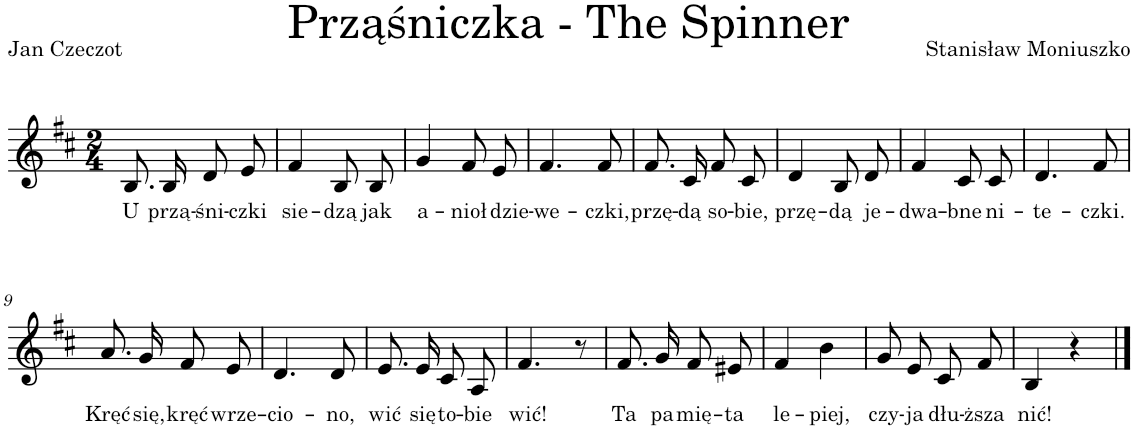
**kern	**text
*part1	*part1
*staff1	*staff1
*I"Baritone Saxophone	*
*I'Bar Sax	*
*clefG2	*
*Trd12c21	*
*k[f#c#]	*
*M2/4	*
=1	=1
!	!LO:LY:b
8.B/L	U
!	!LO:LY:b
16B/Jk	przą-
!	!LO:LY:b
8d/L	-śni-
!	!LO:LY:b
8e/J	-czki
=2	=2
!	!LO:LY:b
4f#/	sie-
!	!LO:LY:b
8B/L	-dzą
!	!LO:LY:b
8B/J	jak
=3	=3
!	!LO:LY:b
4g/	a-
!	!LO:LY:b
8f#/L	-nioł
!	!LO:LY:b
8e/J	dzie-
=4	=4
!	!LO:LY:b
4.f#/	-we-
!	!LO:LY:b
8f#/	-czki,
=5	=5
!	!LO:LY:b
8.f#/L	przę-
!	!LO:LY:b
16c#/Jk	-dą
!	!LO:LY:b
8f#/L	so-
!	!LO:LY:b
8c#/J	-bie,
=6	=6
!	!LO:LY:b
4d/	przę-
!	!LO:LY:b
8B/L	-dą
!	!LO:LY:b
8d/J	je-
=7	=7
!	!LO:LY:b
4f#/	-dwa-
!	!LO:LY:b
8c#/L	-bne
!	!LO:LY:b
8c#/J	ni-
=8	=8
!	!LO:LY:b
4.d/	-te-
!	!LO:LY:b
8f#/	-czki.
!!LO:LB:g=z
=9	=9
!	!LO:LY:b
8.a/L	Kręć
!	!LO:LY:b
16g/Jk	się,
!	!LO:LY:b
8f#/L	kręć
!	!LO:LY:b
8e/J	wrze-
=10	=10
!	!LO:LY:b
4.d/	-cio-
!	!LO:LY:b
8d/	-no,
=11	=11
!	!LO:LY:b
8.e/L	wić
!	!LO:LY:b
16e/Jk	się
!	!LO:LY:b
8c#/L	to-
!	!LO:LY:b
8A/J	-bie
=12	=12
!	!LO:LY:b
4.f#/	wić!
8r	.
=13	=13
!	!LO:LY:b
8.f#/L	Ta
!	!LO:LY:b
16g/Jk	pa
!	!LO:LY:b
8f#/L	mię-
!	!LO:LY:b
8e#X/J	-ta
=14	=14
!	!LO:LY:b
4f#/	le-
!	!LO:LY:b
4b\	-piej,
=15	=15
!	!LO:LY:b
8g/L	czy-
!	!LO:LY:b
8e/J	-ja
!	!LO:LY:b
8c#/L	dłu-
!	!LO:LY:b
8f#/J	-ższa
=16	=16
!	!LO:LY:b
4B/	nić!
4r	.
==	==
*-	*-
